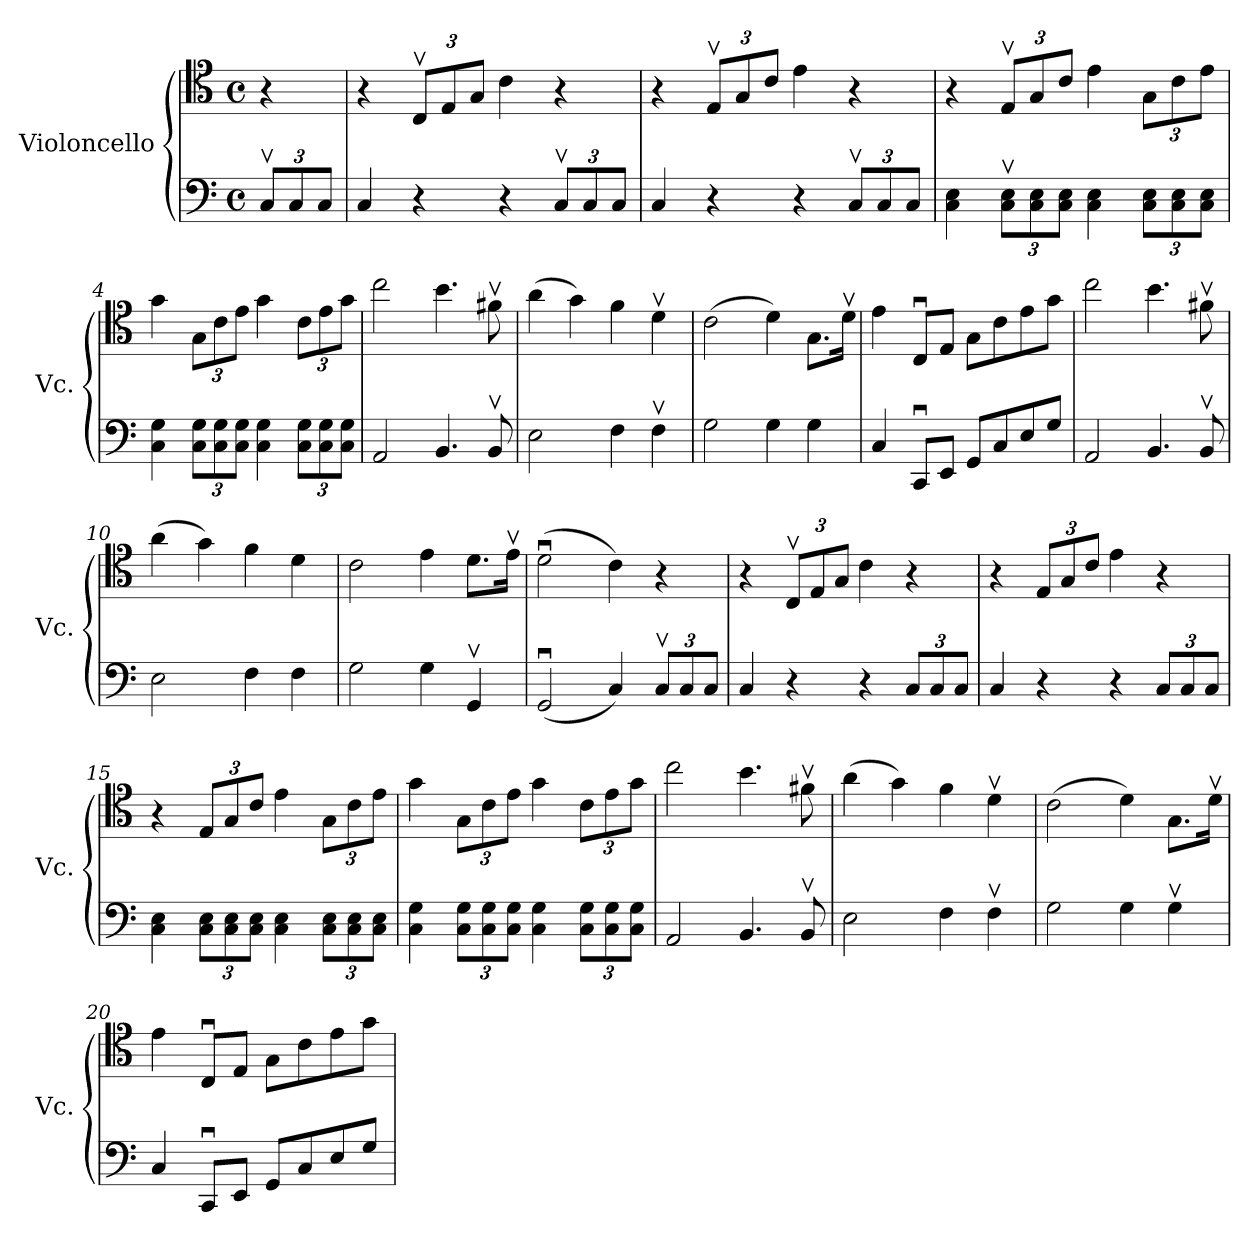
**kern	**kern
*part2	*part1
*staff2	*staff1
*I"Violoncello	*I"Violoncello
*I'Vc.	*I'Vc.
*clefF4	*clefC4
*k[]	*k[]
*M4/4	*M4/4
*met(c)	*met(c)
*Xbrackettup	*
=	=
12Cv/L	4r
12C/	.
12C/J	.
=1	=1
4C/	4r
*	*Xbrackettup
4r	12Cv/L
.	12E/
.	12G/J
4r	4c\
12Cv/L	4r
12C/	.
12C/J	.
=2	=2
4C/	4r
4r	12Ev/L
.	12G/
.	12c/J
4r	4e\
12Cv/L	4r
12C/	.
12C/J	.
=3	=3
4C\ 4E\	4r
12C\v 12E\vL	12Ev/L
12C\ 12E\	12G/
12C\ 12E\J	12c/J
4C\ 4E\	4e\
12C\ 12E\L	12G\L
12C\ 12E\	12c\
12C\ 12E\J	12e\J
=4	=4
4C\ 4G\	4g\
12C\ 12G\L	12G\L
12C\ 12G\	12c\
12C\ 12G\J	12e\J
4C\ 4G\	4g\
12C\ 12G\L	12c\L
12C\ 12G\	12e\
12C\ 12G\J	12g\J
!!LO:LB:g=z
=5	=5
2AA/	2cc\
4.BB/	4.b\
8BBv/	8f#Xv\
=6	=6
2E\	(4a\
.	4g\)
4F\	4f\
4Fv\	4dv\
=7	=7
2G\	(2c\
4G\	4d\)
4G\	8.G\L
.	16dv\Jk
=8	=8
4C/	4e\
8CCu/L	8Cu/L
8EE/J	8E/J
8GG/L	8G\L
8C/	8c\
8E/	8e\
8G/J	8g\J
=9	=9
2AA/	2cc\
4.BB/	4.b\
8BBv/	8f#Xv\
=10	=10
2E\	(4a\
.	4g\)
4F\	4f\
4F\	4d\
=11	=11
2G\	2c\
4G\	4e\
4GGv/	8.d\L
.	16ev\Jk
!!LO:LB:g=z
=12	=12
(2GGu/	(2du\
4C/)	4c\)
12Cv/L	4r
12C/	.
12C/J	.
=13	=13
4C/	4r
4r	12Cv/L
.	12E/
.	12G/J
4r	4c\
12C/L	4r
12C/	.
12C/J	.
=14	=14
4C/	4r
4r	12E/L
.	12G/
.	12c/J
4r	4e\
12C/L	4r
12C/	.
12C/J	.
=15	=15
4C\ 4E\	4r
12C\ 12E\L	12E/L
12C\ 12E\	12G/
12C\ 12E\J	12c/J
4C\ 4E\	4e\
12C\ 12E\L	12G\L
12C\ 12E\	12c\
12C\ 12E\J	12e\J
=16	=16
4C\ 4G\	4g\
12C\ 12G\L	12G\L
12C\ 12G\	12c\
12C\ 12G\J	12e\J
4C\ 4G\	4g\
12C\ 12G\L	12c\L
12C\ 12G\	12e\
12C\ 12G\J	12g\J
!!LO:LB:g=z
=17	=17
2AA/	2cc\
4.BB/	4.b\
8BBv/	8f#Xv\
=18	=18
2E\	(4a\
.	4g\)
4F\	4f\
4Fv\	4dv\
=19	=19
2G\	(2c\
4G\	4d\)
4Gv\	8.G\L
.	16dv\Jk
=20	=20
4C/	4e\
8CCu/L	8Cu/L
8EE/J	8E/J
8GG/L	8G\L
8C/	8c\
8E/	8e\
8G/J	8g\J
=	=
*-	*-
